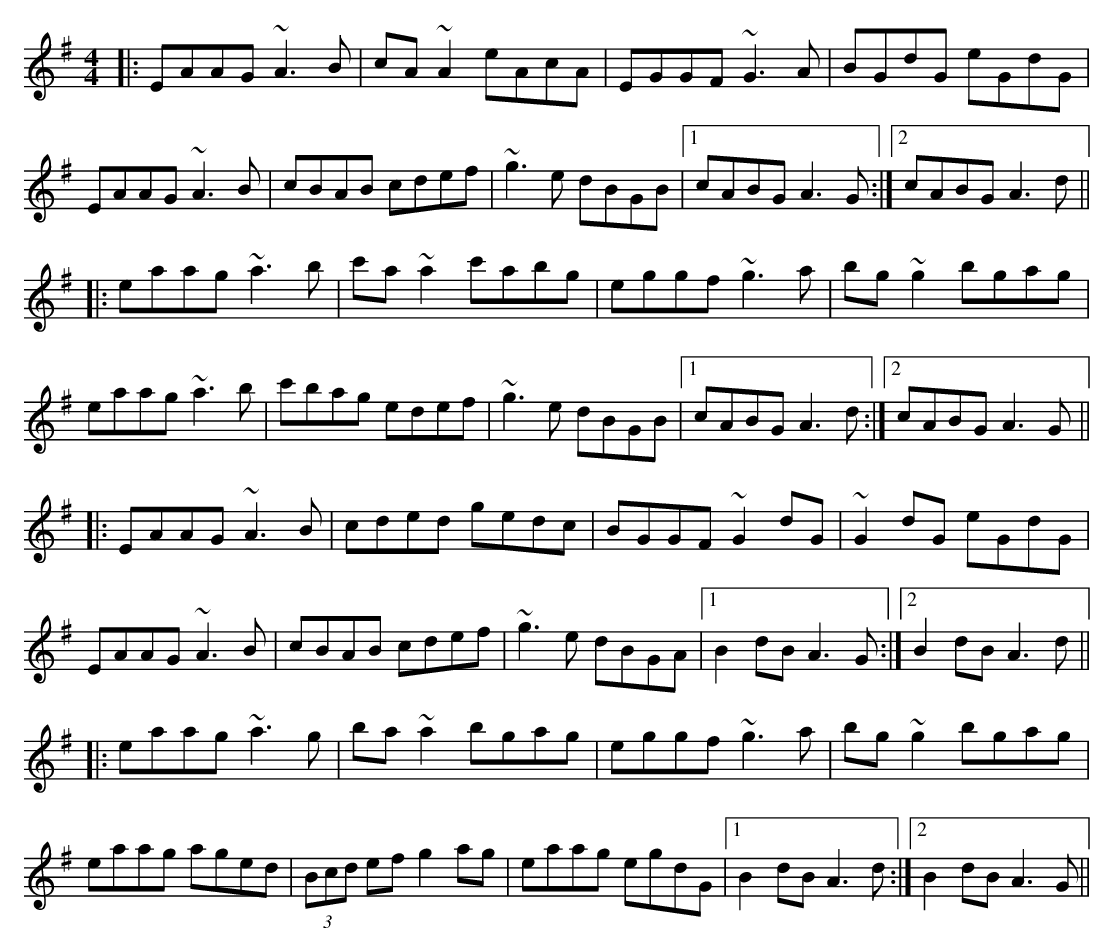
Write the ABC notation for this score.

X:1
M:4/4
K:Ador
|:EAAG ~A3B|cA~A2 eAcA|EGGF ~G3A|BGdG eGdG|
EAAG ~A3B|cBAB cdef|~g3e dBGB|1 cABG A3G:|2 cABG A3d||
|:eaag ~a3b|c'a~a2 c'abg|eggf ~g3a|bg~g2 bgag|
eaag ~a3b|c'bag edef|~g3e dBGB|1 cABG A3d:|2 cABG A3G||
|:EAAG ~A3B|cded gedc|BGGF ~G2dG|~G2dG eGdG|
EAAG ~A3B|cBAB cdef|~g3e dBGA|1 B2dB A3G:|2 B2dB A3d||
|:eaag ~a3g|ba~a2 bgag|eggf ~g3a|bg~g2 bgag|
eaag aged|(3Bcd ef g2ag|eaag egdG|1 B2dB A3d:|2 B2dB A3G||
